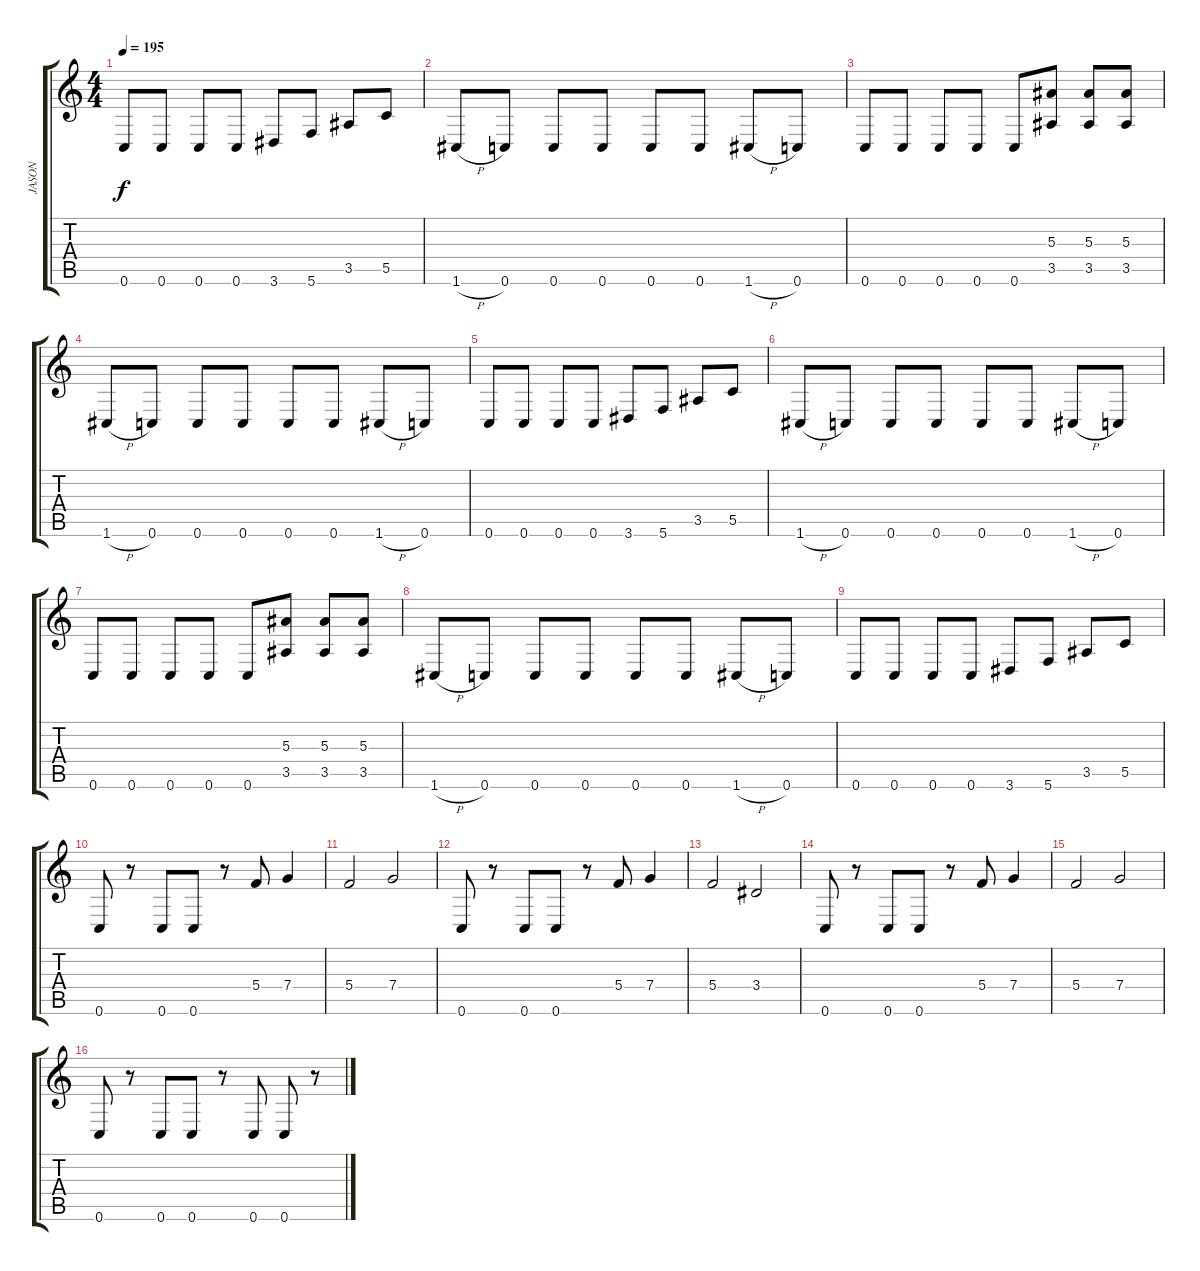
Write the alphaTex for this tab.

\track ("JASON" "JASON") {instrument distortionguitar}
\staff {score tabs}
\tuning (D4 A3 F3 C3 G2 C2) {hide}
\ts (4 4)
\tempo 195
\clef g2
\ks c
0.6.8{dy f} 0.6.8 0.6.8 0.6.8 3.6.8 5.6.8 3.5.8 5.5.8 |
1.6{h}.8 0.6.8 0.6.8 0.6.8 0.6.8 0.6.8 1.6{h}.8 0.6.8 |
0.6.8 0.6.8 0.6.8 0.6.8 0.6.8 (5.3 3.5).8 (5.3 3.5).8 (5.3 3.5).8 |
1.6{h}.8 0.6.8 0.6.8 0.6.8 0.6.8 0.6.8 1.6{h}.8 0.6.8 |
0.6.8 0.6.8 0.6.8 0.6.8 3.6.8 5.6.8 3.5.8 5.5.8 |
1.6{h}.8 0.6.8 0.6.8 0.6.8 0.6.8 0.6.8 1.6{h}.8 0.6.8 |
0.6.8 0.6.8 0.6.8 0.6.8 0.6.8 (5.3 3.5).8 (5.3 3.5).8 (5.3 3.5).8 |
1.6{h}.8 0.6.8 0.6.8 0.6.8 0.6.8 0.6.8 1.6{h}.8 0.6.8 |
0.6.8 0.6.8 0.6.8 0.6.8 3.6.8 5.6.8 3.5.8 5.5.8 |
0.6.8 r.8 0.6.8 0.6.8 r.8 5.4.8 7.4.4 |
5.4.2 7.4.2 |
0.6.8 r.8 0.6.8 0.6.8 r.8 5.4.8 7.4.4 |
5.4.2 3.4.2 |
0.6.8 r.8 0.6.8 0.6.8 r.8 5.4.8 7.4.4 |
5.4.2 7.4.2 |
0.6.8 r.8 0.6.8 0.6.8 r.8 0.6.8 0.6.8 r.8
